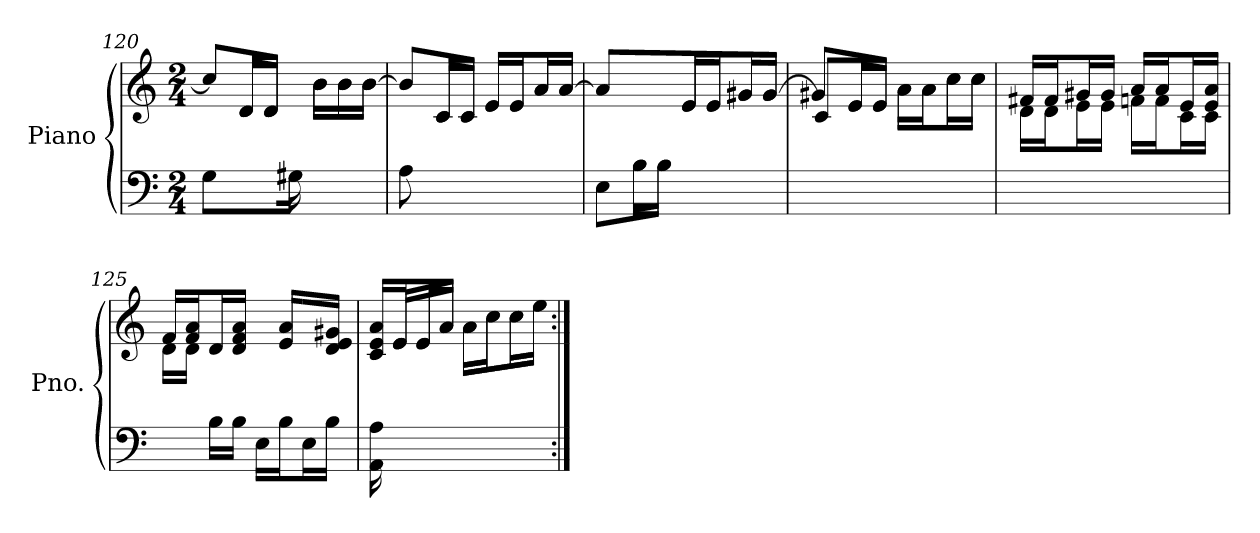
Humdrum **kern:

**kern	**kern
*part1	*part1
*staff2	*staff1
*I"Piano	*
*I'Pno.	*
*clefF4	*clefG2
*k[]	*k[]
*M2/4	*M2/4
=120	=120
*^	*^
4ryy	8G\	8cc/L]	8ryy
.	8ryy	16d/L	16d/LL
.	.	16d/JJ	16d/JJ
16G#X\	16G#X\Jk	16ryy	16ryy
8.ryy	8.ryy	16b\LL	16b\LL
.	.	16b\	16b\
.	.	[16b\JJ	16b\JJ
*v	*v	*	*
=121	=121	=121
8A\	8b/L]	8ryy
4.ryy	16c/L	16c/LL
.	16c/JJ	16c/JJ
.	16e/LL	16e/LL
.	16e/J	16e/J
.	16a/L	16a/L
.	[16a/JJ	16a/JJ
!!LO:LB:g=z	!!
=122	=122	=122
*^	*	*
8ryy	8E\L	8a/L]	4ryy
16B\LL	16B\L	8ryy	.
16B\JJ	16B\JJ	.	.
4ryy	4ryy	16e/L	16e/LL
.	.	16e/J	16e/J
.	.	16g#X/L	16g#X/L
.	.	[16g#/JJ	16g#/JJ
*v	*v	*	*
=123	=123	=123
2ryy	8g#X/L]	8c/L
.	16e/L	16e/L
.	16e/JJ	16e/JJ
.	16a\LL	16a\LL
.	16a\J	16a\J
.	16cc\L	16cc\L
.	16cc\JJ	16cc\JJ
=124	=124	=124
2ryy	16f#X/LL	16d\LL
.	16f#/J	16d\J
.	16g#X/L	16e\L
.	16g#/JJ	16e\JJ
.	16a/LL	16fn\LL
.	16a/J	16f\J
.	16e/L	16c\L
.	16e/ 16a/JJ	16c\JJ
=125	=125	=125
*^	*	*
4ryy	8ryy	16f/LL	16d\LL
.	.	16f/ 16a/J	16d\JJ
.	16B\LL	16d/L	4.ryy
.	16B\JJ	16d/ 16f/ 16a/JJ	.
16B/KL	16E\LL	16ryy	.
16ryy	16B\J	16e/ 16a/LL	.
16B/JJ	16E\L	16ryy	.
16ryy	16B\JJ	16d/ 16e/ 16g#X/JJ	.
*v	*v	*	*
!!LO:LB:g=z	!!
=126	=126	=126
16AA\ 16A\	16c/ 16e/ 16a/LL	16ryy
4..ryy	16e/J	16e/LL
.	16e/L	16e/
.	16a/JJ	16a/JJ
.	16a\LL	16a\LL
.	16cc\J	16cc\J
.	16cc\L	16cc\L
.	16ee\JJ	16ee\JJ
*	*v	*v
=:|!	=:|!
*-	*-
